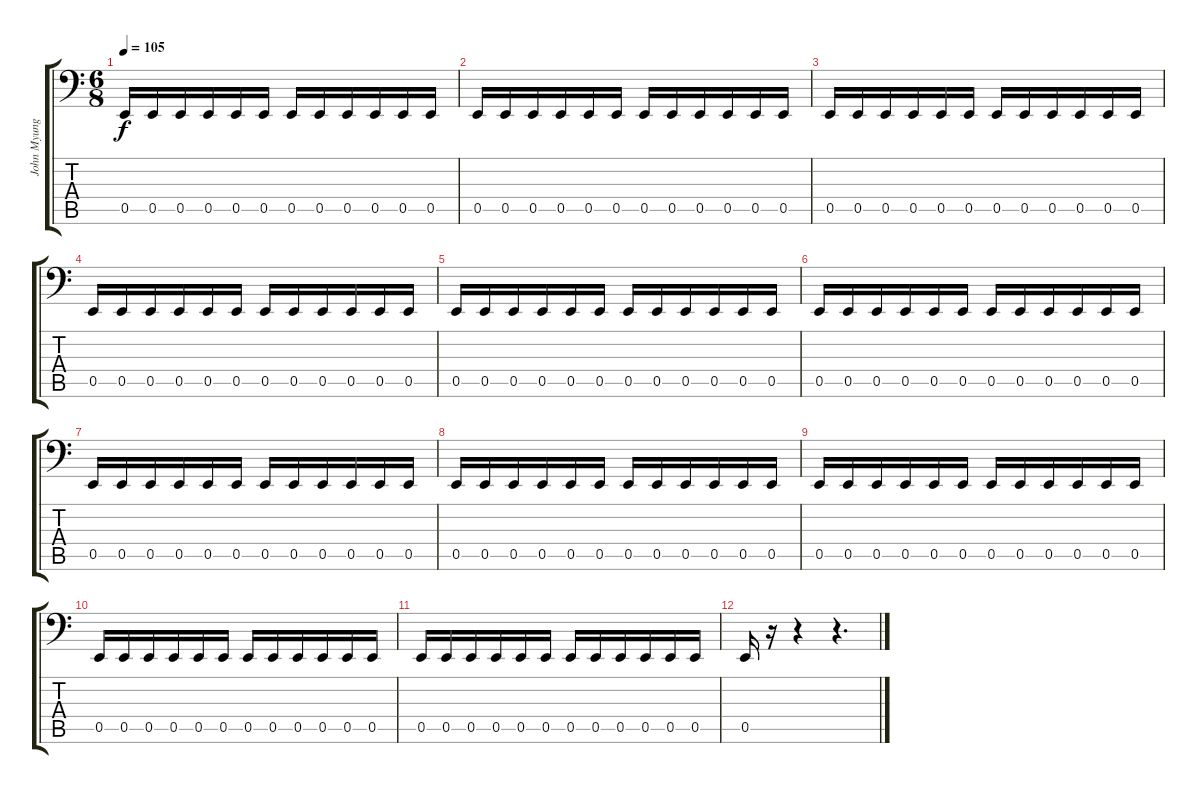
\track ("John Myung" "John Myung") {instrument electricbassfinger}
\staff {score tabs}
\tuning (C3 G2 D2 A1 E1 B0) {hide}
\ts (6 8)
\tempo 105
\clef f4
\ks c
0.5.16{dy f} 0.5.16 0.5.16 0.5.16 0.5.16 0.5.16 0.5.16 0.5.16 0.5.16 0.5.16 0.5.16 0.5.16 |
0.5.16 0.5.16 0.5.16 0.5.16 0.5.16 0.5.16 0.5.16 0.5.16 0.5.16 0.5.16 0.5.16 0.5.16 |
0.5.16 0.5.16 0.5.16 0.5.16 0.5.16 0.5.16 0.5.16 0.5.16 0.5.16 0.5.16 0.5.16 0.5.16 |
0.5.16 0.5.16 0.5.16 0.5.16 0.5.16 0.5.16 0.5.16 0.5.16 0.5.16 0.5.16 0.5.16 0.5.16 |
0.5.16 0.5.16 0.5.16 0.5.16 0.5.16 0.5.16 0.5.16 0.5.16 0.5.16 0.5.16 0.5.16 0.5.16 |
0.5.16 0.5.16 0.5.16 0.5.16 0.5.16 0.5.16 0.5.16 0.5.16 0.5.16 0.5.16 0.5.16 0.5.16 |
0.5.16 0.5.16 0.5.16 0.5.16 0.5.16 0.5.16 0.5.16 0.5.16 0.5.16 0.5.16 0.5.16 0.5.16 |
0.5.16 0.5.16 0.5.16 0.5.16 0.5.16 0.5.16 0.5.16 0.5.16 0.5.16 0.5.16 0.5.16 0.5.16 |
0.5.16 0.5.16 0.5.16 0.5.16 0.5.16 0.5.16 0.5.16 0.5.16 0.5.16 0.5.16 0.5.16 0.5.16 |
0.5.16 0.5.16 0.5.16 0.5.16 0.5.16 0.5.16 0.5.16 0.5.16 0.5.16 0.5.16 0.5.16 0.5.16 |
0.5.16 0.5.16 0.5.16 0.5.16 0.5.16 0.5.16 0.5.16 0.5.16 0.5.16 0.5.16 0.5.16 0.5.16 |
0.5.16 r.16 r.4 r.4{d}
